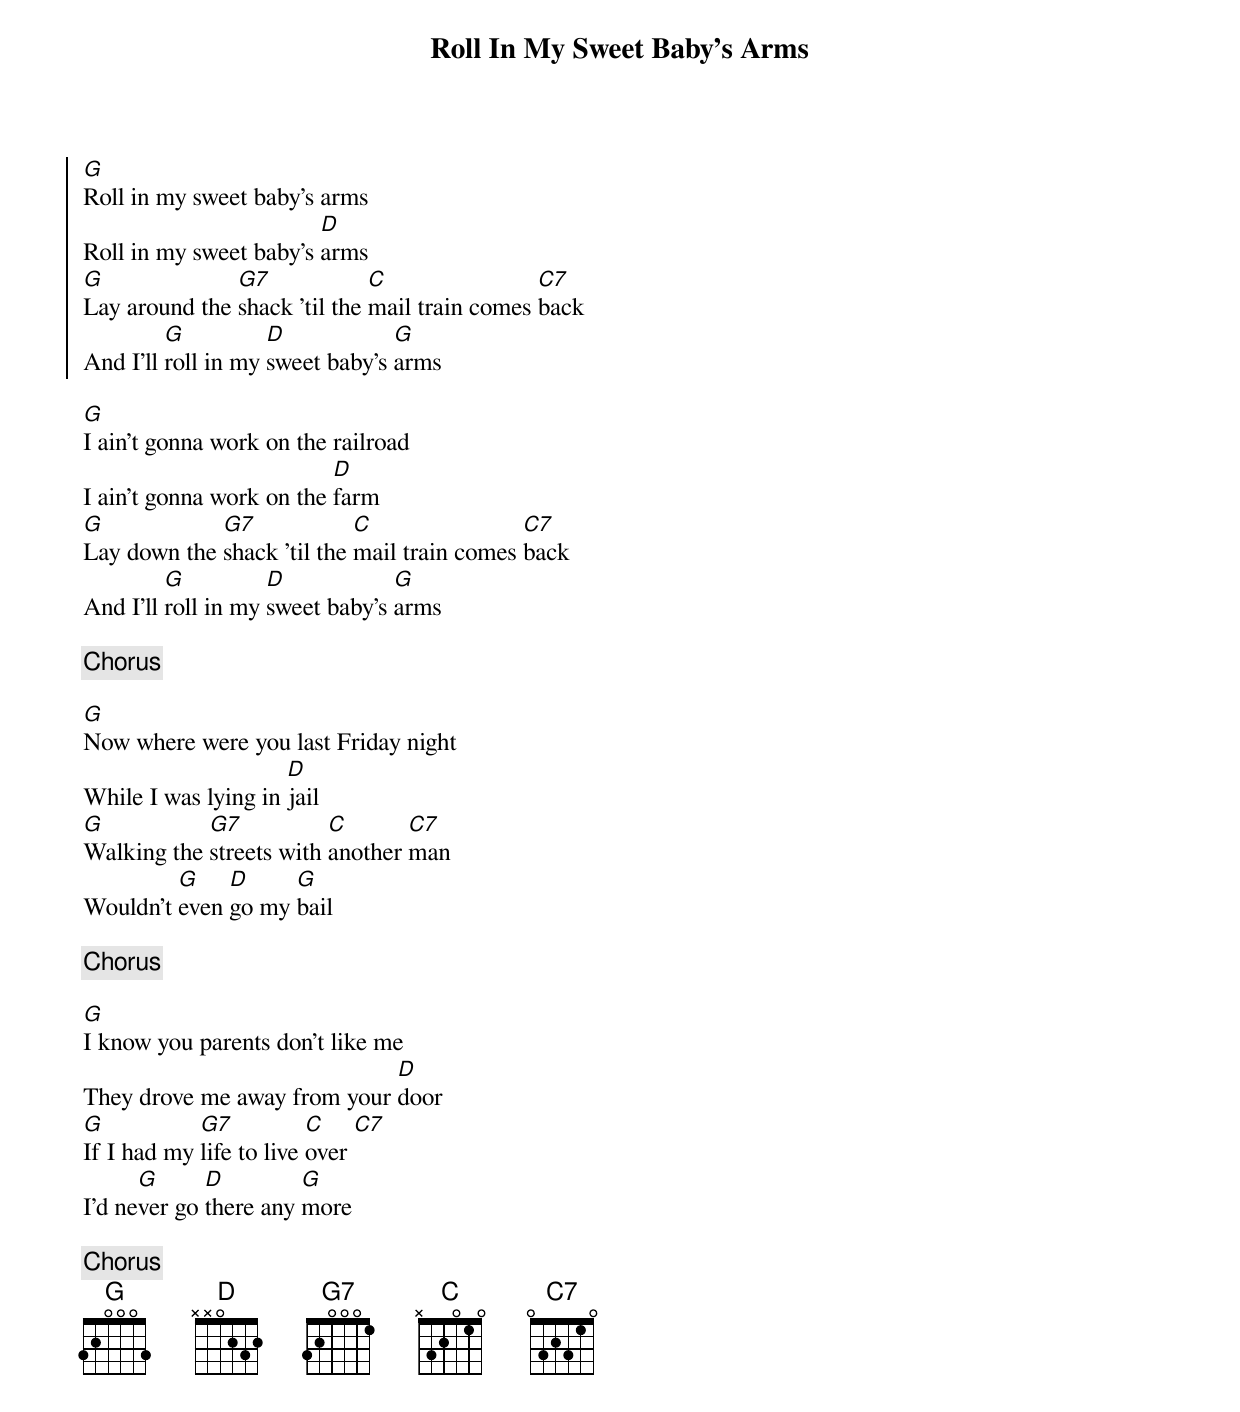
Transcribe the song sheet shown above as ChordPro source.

{title: Roll In My Sweet Baby’s Arms}
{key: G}

{start_of_chorus}
[G]Roll in my sweet baby’s arms
Roll in my sweet baby’s [D]arms
[G]Lay around the [G7]shack ’til the [C]mail train comes [C7]back
And I’ll [G]roll in my [D]sweet baby’s [G]arms
{end_of_chorus}

[G]I ain’t gonna work on the railroad
I ain’t gonna work on the [D]farm
[G]Lay down the [G7]shack ’til the [C]mail train comes [C7]back
And I’ll [G]roll in my [D]sweet baby’s [G]arms

{chorus}

[G]Now where were you last Friday night
While I was lying in [D]jail
[G]Walking the [G7]streets with [C]another [C7]man
Wouldn’t [G]even [D]go my [G]bail

{chorus}

[G]I know you parents don’t like me
They drove me away from your [D]door
[G]If I had my [G7]life to live [C]over [C7]
I’d ne[G]ver go [D]there any [G]more

{chorus}
